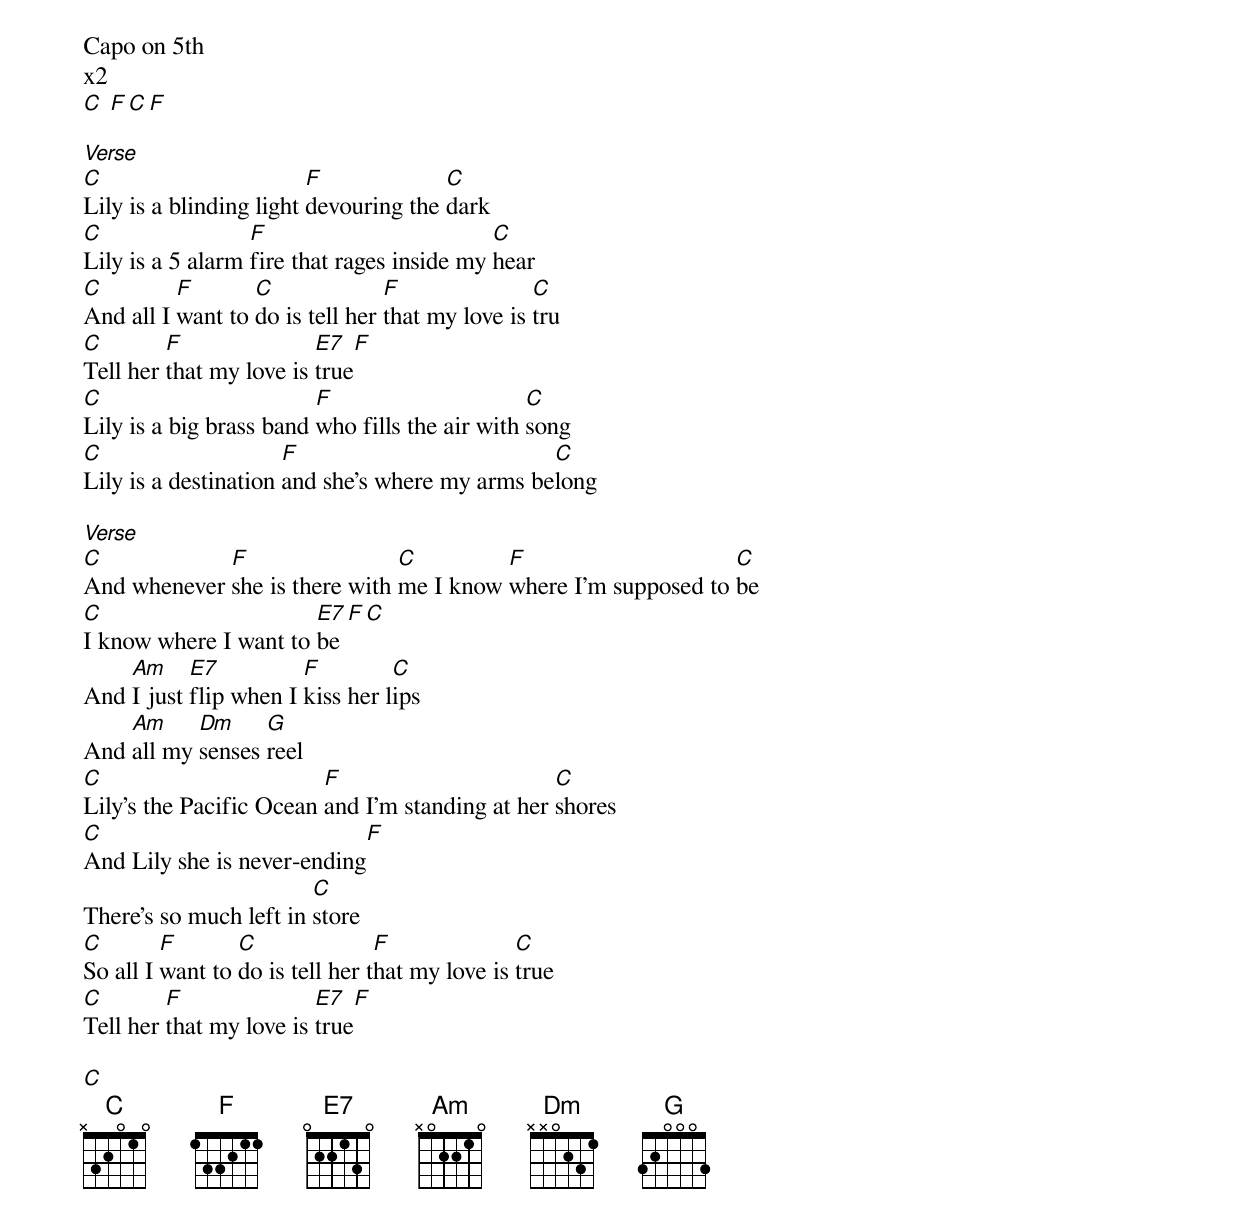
Capo on 5th
x2
[C] [F][C][F]

[Verse]
[C]Lily is a blinding light [F]devouring the [C]dark
[C]Lily is a 5 alarm [F]fire that rages inside my [C]hear
[C]And all I [F]want to [C]do is tell her [F]that my love is [C]tru
[C]Tell her [F]that my love is [E7]true[F]
[C]Lily is a big brass band [F]who fills the air with [C]song
[C]Lily is a destination [F]and she’s where my arms be[C]long

[Verse]
[C]And whenever [F]she is there with [C]me I know [F]where I’m supposed to [C]be
[C]I know where I want to [E7]be[F][C]
And [Am]I just [E7]flip when I [F]kiss her l[C]ips
And [Am]all my [Dm]senses [G]reel
[C]Lily’s the Pacific Ocean [F]and I’m standing at her [C]shores
[C]And Lily she is never-ending[F]
There’s so much left in [C]store
[C]So all I [F]want to [C]do is tell her t[F]hat my love is [C]true
[C]Tell her [F]that my love is [E7]true[F]

[C]
